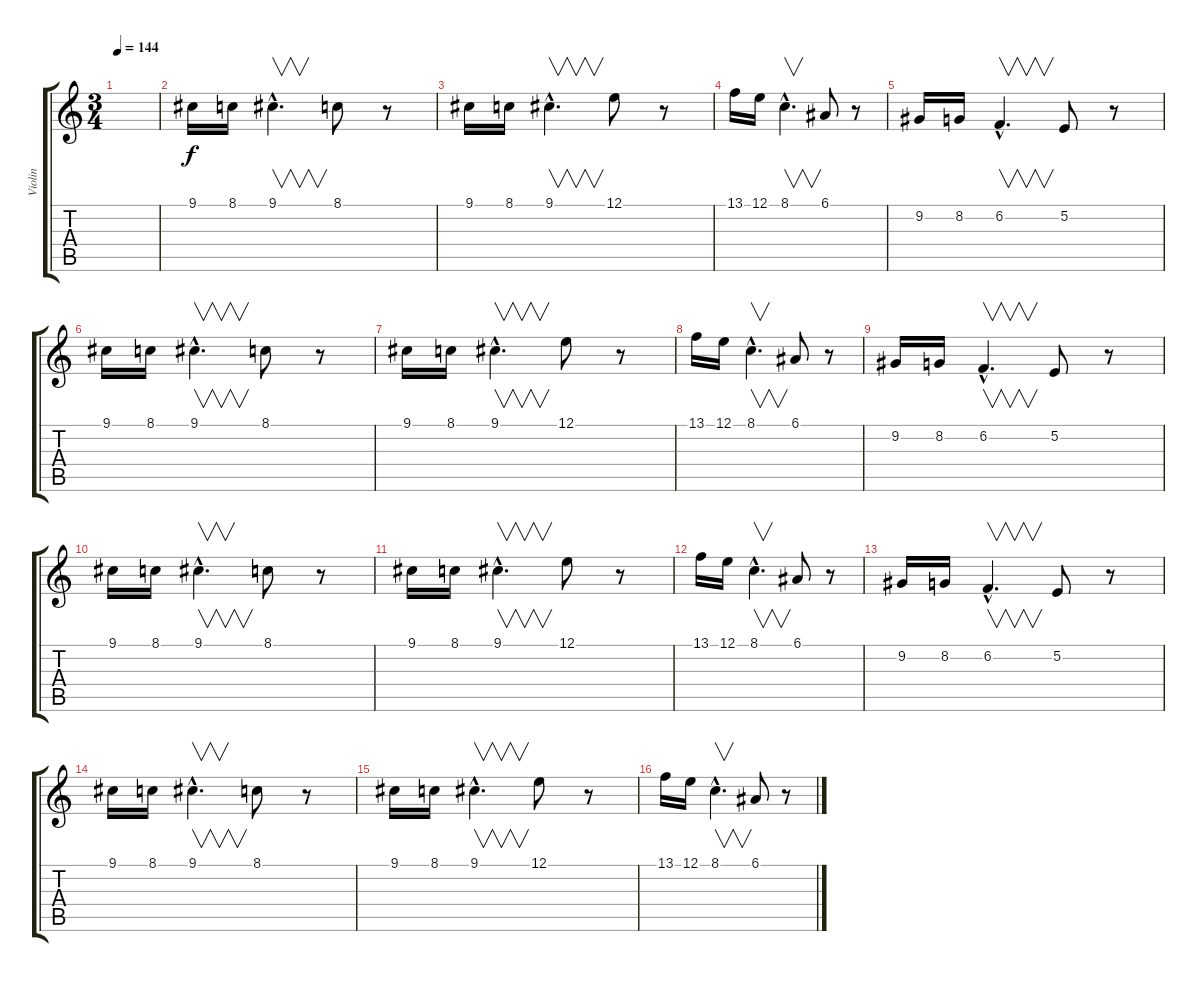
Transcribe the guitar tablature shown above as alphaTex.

\track ("Violin" "Violin") {instrument violin}
\staff {score tabs}
\tuning (E4 B3 G3 D3 A2 E2) {hide}
\ts (3 4)
\tempo 144
\clef g2
\ks c
|
9.1.16 8.1.16 9.1{hac}.4{v d} 8.1.8 r.8 |
9.1.16 8.1.16 9.1{hac}.4{v d} 12.1.8 r.8 |
13.1.16 12.1.16 8.1{hac}.4{v d} 6.1.8 r.8 |
9.2.16 8.2.16 6.2{hac}.4{v d} 5.2.8 r.8 |
9.1.16 8.1.16 9.1{hac}.4{v d} 8.1.8 r.8 |
9.1.16 8.1.16 9.1{hac}.4{v d} 12.1.8 r.8 |
13.1.16 12.1.16 8.1{hac}.4{v d} 6.1.8 r.8 |
9.2.16 8.2.16 6.2{hac}.4{v d} 5.2.8 r.8 |
9.1.16 8.1.16 9.1{hac}.4{v d} 8.1.8 r.8 |
9.1.16 8.1.16 9.1{hac}.4{v d} 12.1.8 r.8 |
13.1.16 12.1.16 8.1{hac}.4{v d} 6.1.8 r.8 |
9.2.16 8.2.16 6.2{hac}.4{v d} 5.2.8 r.8 |
9.1.16 8.1.16 9.1{hac}.4{v d} 8.1.8 r.8 |
9.1.16 8.1.16 9.1{hac}.4{v d} 12.1.8 r.8 |
13.1.16 12.1.16 8.1{hac}.4{v d} 6.1.8 r.8
